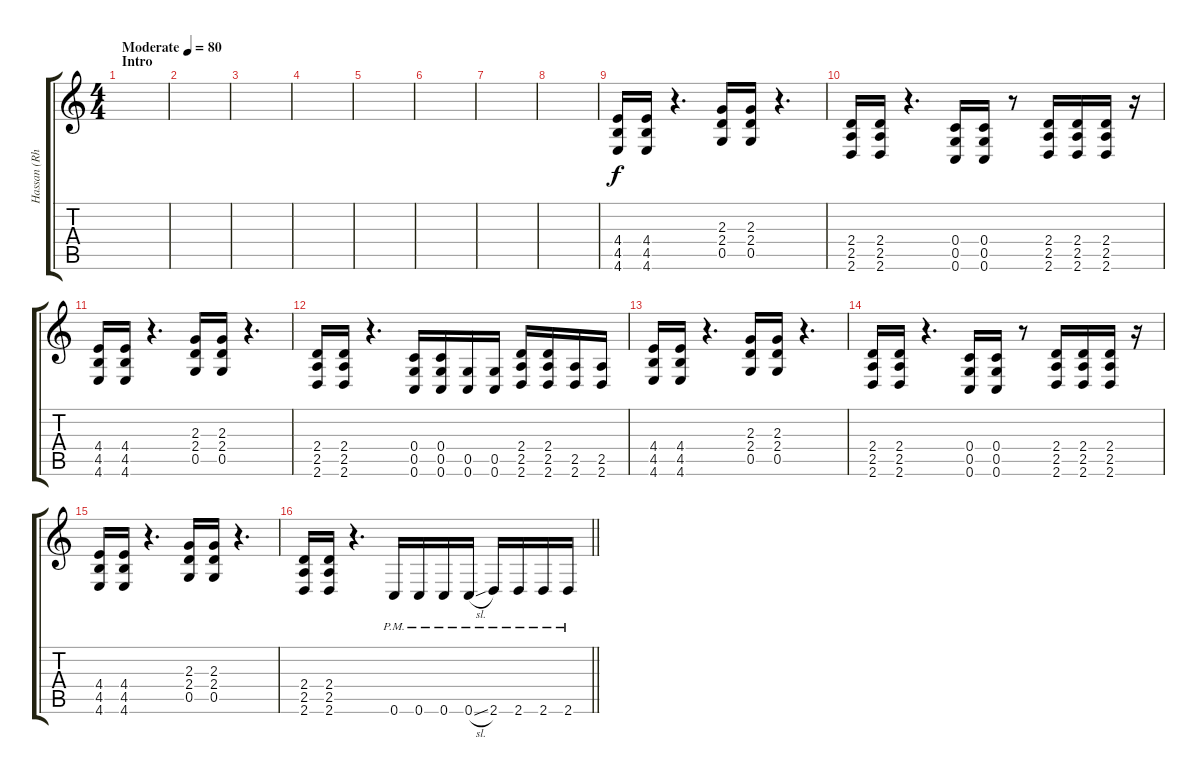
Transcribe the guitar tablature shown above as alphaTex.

\track ("Hassan (Rhythm Guitar)" "Hassan (Rh") {instrument acousticguitarsteel}
\staff {score tabs}
\tuning (D4 A3 F3 C3 G2 C2) {hide}
\ts (4 4)
\section ("" "Intro")
\tempo (80 "Moderate")
\clef g2
\ks c
|
|
|
|
|
|
|
|
(4.4 4.5 4.6).16{volume 9 balance 12 instrument distortionguitar} (4.4 4.5 4.6).16 r.4{d} (2.3 2.4 0.5).16 (2.3 2.4 0.5).16 r.4{d} |
(2.4 2.5 2.6).16 (2.4 2.5 2.6).16 r.4{d} (0.4 0.5 0.6).16 (0.4 0.5 0.6).16 r.8 (2.4 2.5 2.6).16 (2.4 2.5 2.6).16 (2.4 2.5 2.6).16 r.16 |
(4.4 4.5 4.6).16 (4.4 4.5 4.6).16 r.4{d} (2.3 2.4 0.5).16 (2.3 2.4 0.5).16 r.4{d} |
(2.4 2.5 2.6).16 (2.4 2.5 2.6).16 r.4{d} (0.4 0.5 0.6).16 (0.4 0.5 0.6).16 (0.5 0.6).16 (0.5 0.6).16 (2.4 2.5 2.6).16 (2.4 2.5 2.6).16 (2.5 2.6).16 (2.5 2.6).16 |
(4.4 4.5 4.6).16 (4.4 4.5 4.6).16 r.4{d} (2.3 2.4 0.5).16 (2.3 2.4 0.5).16 r.4{d} |
(2.4 2.5 2.6).16 (2.4 2.5 2.6).16 r.4{d} (0.4 0.5 0.6).16 (0.4 0.5 0.6).16 r.8 (2.4 2.5 2.6).16 (2.4 2.5 2.6).16 (2.4 2.5 2.6).16 r.16 |
(4.4 4.5 4.6).16 (4.4 4.5 4.6).16 r.4{d} (2.3 2.4 0.5).16 (2.3 2.4 0.5).16 r.4{d} |
\barLineRight lightlight
(2.4 2.5 2.6).16 (2.4 2.5 2.6).16 r.4{d} 0.6{pm}.16 0.6{pm}.16 0.6{pm}.16 0.6{sl pm}.16 2.6{pm}.16 2.6{pm}.16 2.6{pm}.16 2.6{pm}.16
